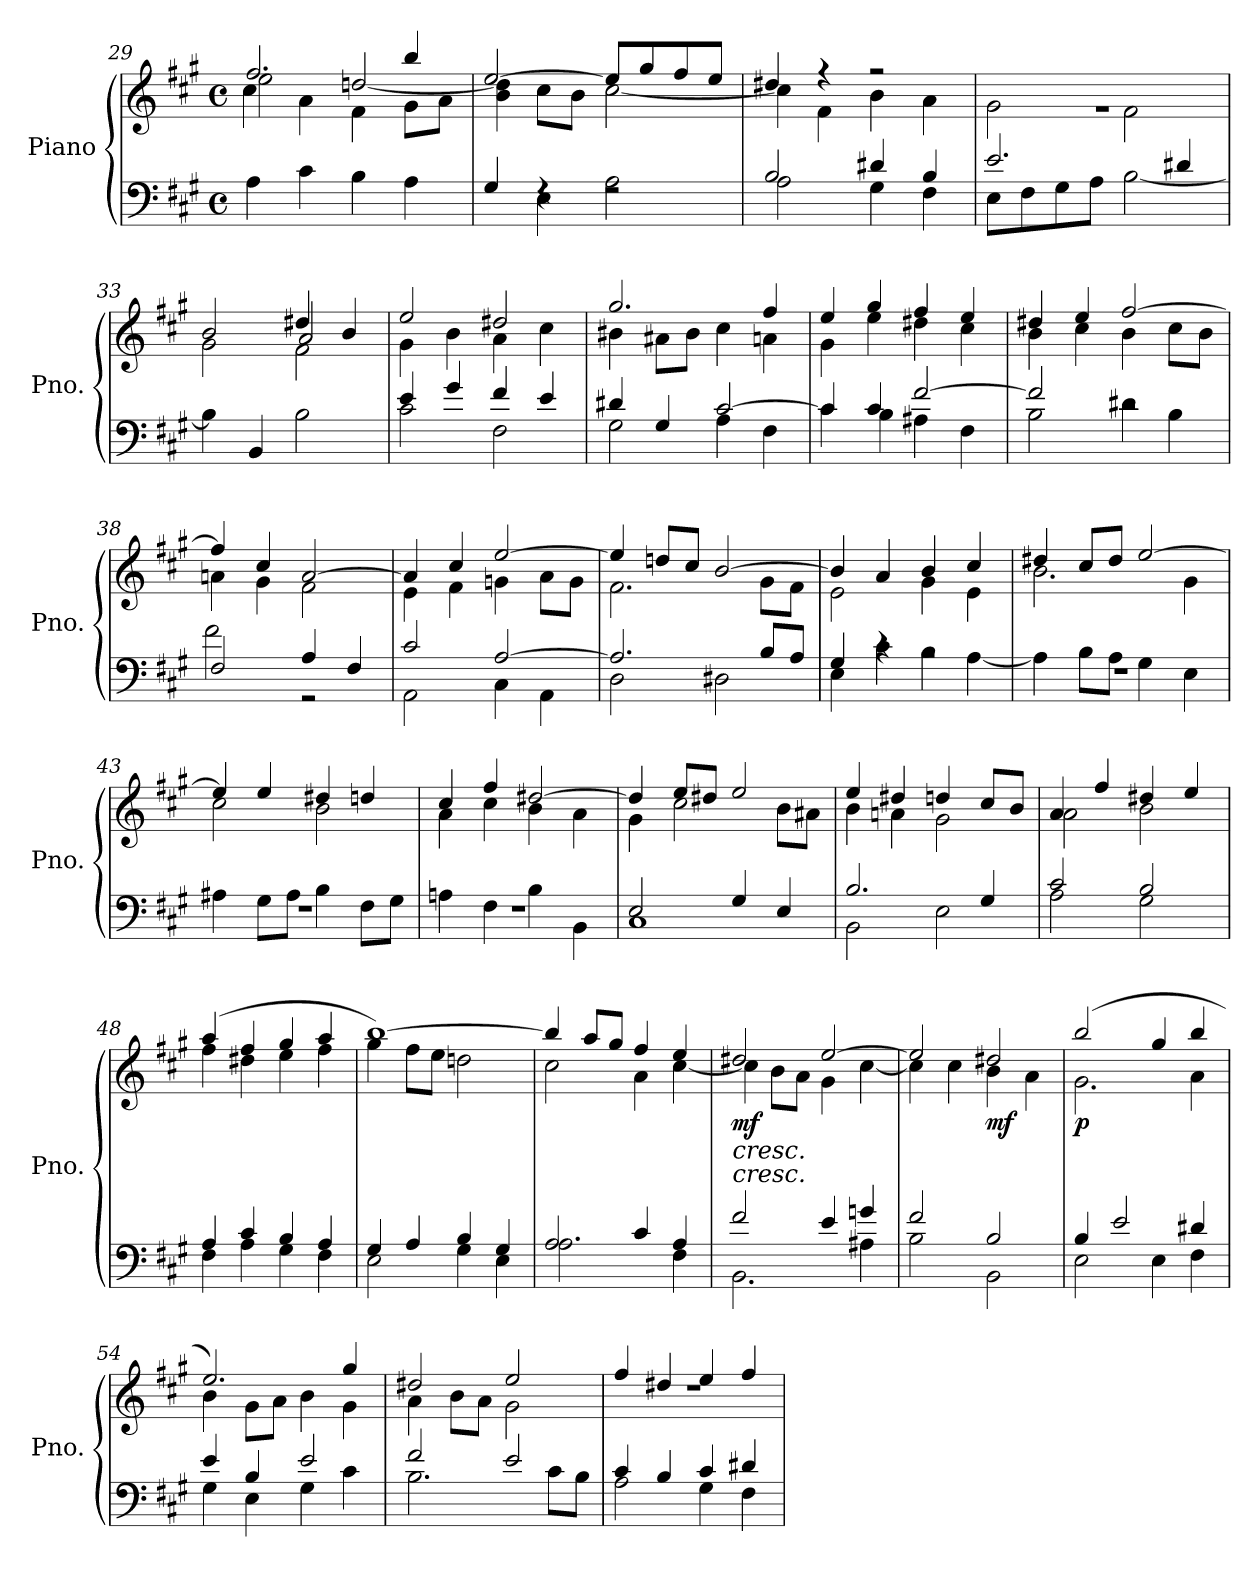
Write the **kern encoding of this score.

**kern	**kern	**dynam
*part1	*part1	*part1
*staff2	*staff1	*staff1/2
*I"Piano	*	*
*I'Pno.	*	*
*clefF4	*clefG2	*
*k[f#c#g#]	*k[f#c#g#]	*
*M4/4	*M4/4	*
*met(c)	*met(c)	*
=29	=29	=29
*	*^	*
*	*	*^	*
4A\	2.ff#/	2ee\	4cc#\	.
4c#\	.	.	4a\	.
4B\	.	[2ddn/	4f#\	.
4A\	4bb/	.	8g#\L	.
.	.	.	8a\J	.
*	*	*v	*v	*
=30	=30	=30	=30
*^	*	*	*
4G#/	4ryy	[2ee/	4b\ 4dd\]	.
4rF	4E\	.	8cc#\L	.
.	.	.	8b\J	.
2rF	2A\	8ee/L]	[2cc#\	.
.	.	8gg#/	.	.
.	.	8ff#/	.	.
.	.	8ee/J	.	.
=31	=31	=31	=31	=31
2B/	2A\	4dd#X/	4cc#\]	.
.	.	4r	4f#\	.
4d#X/	4G#\	2r	4b\	.
4B/	4F#\	.	4a\	.
=32	=32	=32	=32	=32
2.e/	8E\L	1rg	2g#\	.
.	8F#\	.	.	.
.	8G#\	.	.	.
.	8A\J	.	.	.
.	[2B\	.	2f#\	.
4d#X/	.	.	.	.
=33	=33	=33	=33	=33
*	*	*	*^	*
4B\]	2ryy	2b/	2g#\	2ryy	.
4BB/	.	.	.	.	.
2ryy	2B\	4dd#X/	2a/	2f#\	.
.	.	4b/	.	.	.
*	*	*	*v	*v	*
=34	=34	=34	=34	=34
4e/	2c#\	2ee/	4g#\	.
4g#/	.	.	4b\	.
4f#/	2F#\	2dd#X/	4a\	.
4e/	.	.	4cc#\	.
=35	=35	=35	=35	=35
4d#X/	2G#\	2.gg#/	4b#X\	.
4G#/	.	.	8a#X\L	.
.	.	.	8b#\J	.
[2c#/	4A\	.	4cc#\	.
.	4F#\	4ff#/	4an\	.
!!LO:LB:g=z	!!
=36	=36	=36	=36	=36
4c#/]	4c#\	4ee/	4g#\	.
4c#/	4B\	4gg#/	4ee\	.
[2f#/	4A#X\	4ff#/	4dd#X\	.
.	4F#\	4ee/	4cc#\	.
=37	=37	=37	=37	=37
2f#/]	2B\	4dd#X/	4b\	.
.	.	4ee/	4cc#\	.
2rc	4d#X\	[2ff#/	4b\	.
.	4B\	.	8cc#\L	.
.	.	.	8b\J	.
=38	=38	=38	=38	=38
2F#/	2f#\	4ff#/]	4an\	.
.	.	4cc#/	4g#\	.
4A/	2r	[2a/	2f#\	.
4F#/	.	.	.	.
=39	=39	=39	=39	=39
2c#/	2AA\	4a/]	4e\	.
.	.	4cc#/	4f#\	.
[2A/	4C#\	[2ee/	4gn\	.
.	4AA\	.	8a\L	.
.	.	.	8g\J	.
=40	=40	=40	=40	=40
2.A/]	2D\	4ee/]	2.f#\	.
.	.	8ddn/L	.	.
.	.	8cc#/J	.	.
.	2D#X\	[2b/	.	.
8B/L	.	.	8g#\L	.
8A/J	.	.	8f#\J	.
=41	=41	=41	=41	=41
4G#/	4E\	4b/]	2e\	.
4rc	4c#\	4a/	.	.
2rA	4B\	4b/	4g#\	.
.	[4A\	4cc#/	4e\	.
=42	=42	=42	=42	=42
1rF	4A\]	4dd#X/	2.b\	.
.	8B\L	8cc#/L	.	.
.	8A\J	8dd#/J	.	.
.	4G#\	[2ee/	.	.
.	4E\	.	4g#\	.
=43	=43	=43	=43	=43
1rF	4A#X\	4ee/]	2cc#\	.
.	8G#\L	4ee/	.	.
.	8A#\J	.	.	.
.	4B\	4dd#X/	2b\	.
.	8F#\L	4ddn/	.	.
.	8G#\J	.	.	.
=44	=44	=44	=44	=44
1rF	4An\	4cc#/	4a\	.
.	4F#\	4ff#/	4cc#\	.
.	4B\	[2dd#X/	4b\	.
.	4BB\	.	4a\	.
!!LO:LB:g=z	!!
=45	=45	=45	=45	=45
2E/	1C#	4dd#/]	4g#\	.
.	.	8ee/L	2cc#\	.
.	.	8dd#X/J	.	.
4G#/	.	2ee/	.	.
4E/	.	.	8b\L	.
.	.	.	8a#X\J	.
=46	=46	=46	=46	=46
2.B/	2BB\	4ee/	4b\	.
.	.	4dd#X/	4an\	.
.	2E\	4ddn/	2g#\	.
4G#/	.	8cc#/L	.	.
.	.	8b/J	.	.
=47	=47	=47	=47	=47
2c#/	2A\	4a/	2a\	.
.	.	4ff#/	.	.
2B/	2G#\	4dd#X/	2b\	.
.	.	4ee/	.	.
=48	=48	=48	=48	=48
4A/	4F#\	(4aa/	4ff#\	.
4c#/	4A\	4ff#/	4dd#X\	.
4B/	4G#\	4gg#/	4ee\	.
4A/	4F#\	4aa/	4ff#\	.
=49	=49	=49	=49	=49
4G#/	2E\	[1bb)	4gg#\	.
4A/	.	.	8ff#\L	.
.	.	.	8ee\J	.
4B/	4G#\	.	2ddn\	.
4G#/	4E\	.	.	.
=50	=50	=50	=50	=50
2A/	2.A\	4bb/]	2cc#\	.
.	.	8aa/L	.	.
.	.	8gg#/J	.	.
4c#/	.	4ff#/	4a\	.
4A/	4F#\	4ee/	[4cc#\	.
=51	=51	=51	=51	=51
!LO:TX:a:i:t=cresc.	!	!	!	!
!	!	!	!	!LO:HP:b
!	!	!	!	!LO:DY:n=1:b
2f#/	2.BB\	2dd#X/	4cc#\]	< mf
.	.	.	8b\L	.
.	.	.	8a\J	.
4e/	.	[2ee/	4g#\	.
4gn/	4A#X\	.	[4cc#\	.
=52	=52	=52	=52	=52
2f#/	2B\	2ee/]	4cc#\]	.
.	.	.	4cc#\	.
!	!	!	!	!LO:DY:b
2B/	2BB\	2dd#X/	4b\	mf
.	.	.	4a\	.
*v	*v	*	*	*
*	*v	*v	*
.	.	[
=53	=53	=53
*^	*^	*
!	!	!	!	!LO:DY:b
4B/	2E\	(2bb/	2.g#\	p
2e/	.	.	.	.
.	4E\	4gg#/	.	.
4d#X/	4F#\	4bb/	4a\	.
!!LO:PB:g=z	!!
=54	=54	=54	=54	=54
4e/	4G#\	2.ee/)	4b\	.
4B/	4E\	.	8g#\L	.
.	.	.	8a\J	.
2e/	4G#\	.	4b\	.
.	4c#\	4gg#/	4g#\	.
=55	=55	=55	=55	=55
2f#/	2.B\	2dd#X/	4a\	.
.	.	.	8b\L	.
.	.	.	8a\J	.
2e/	.	2ee/	2g#\	.
.	8c#\L	.	.	.
.	8B\J	.	.	.
=56	=56	=56	=56	=56
4c#/	2A\	4ff#/	1rdd	.
4B/	.	4dd#X/	.	.
4c#/	4G#\	4ee/	.	.
4d#X/	4F#\	4ff#/	.	.
*v	*v	*	*	*
*	*v	*v	*
=	=	=
*-	*-	*-
